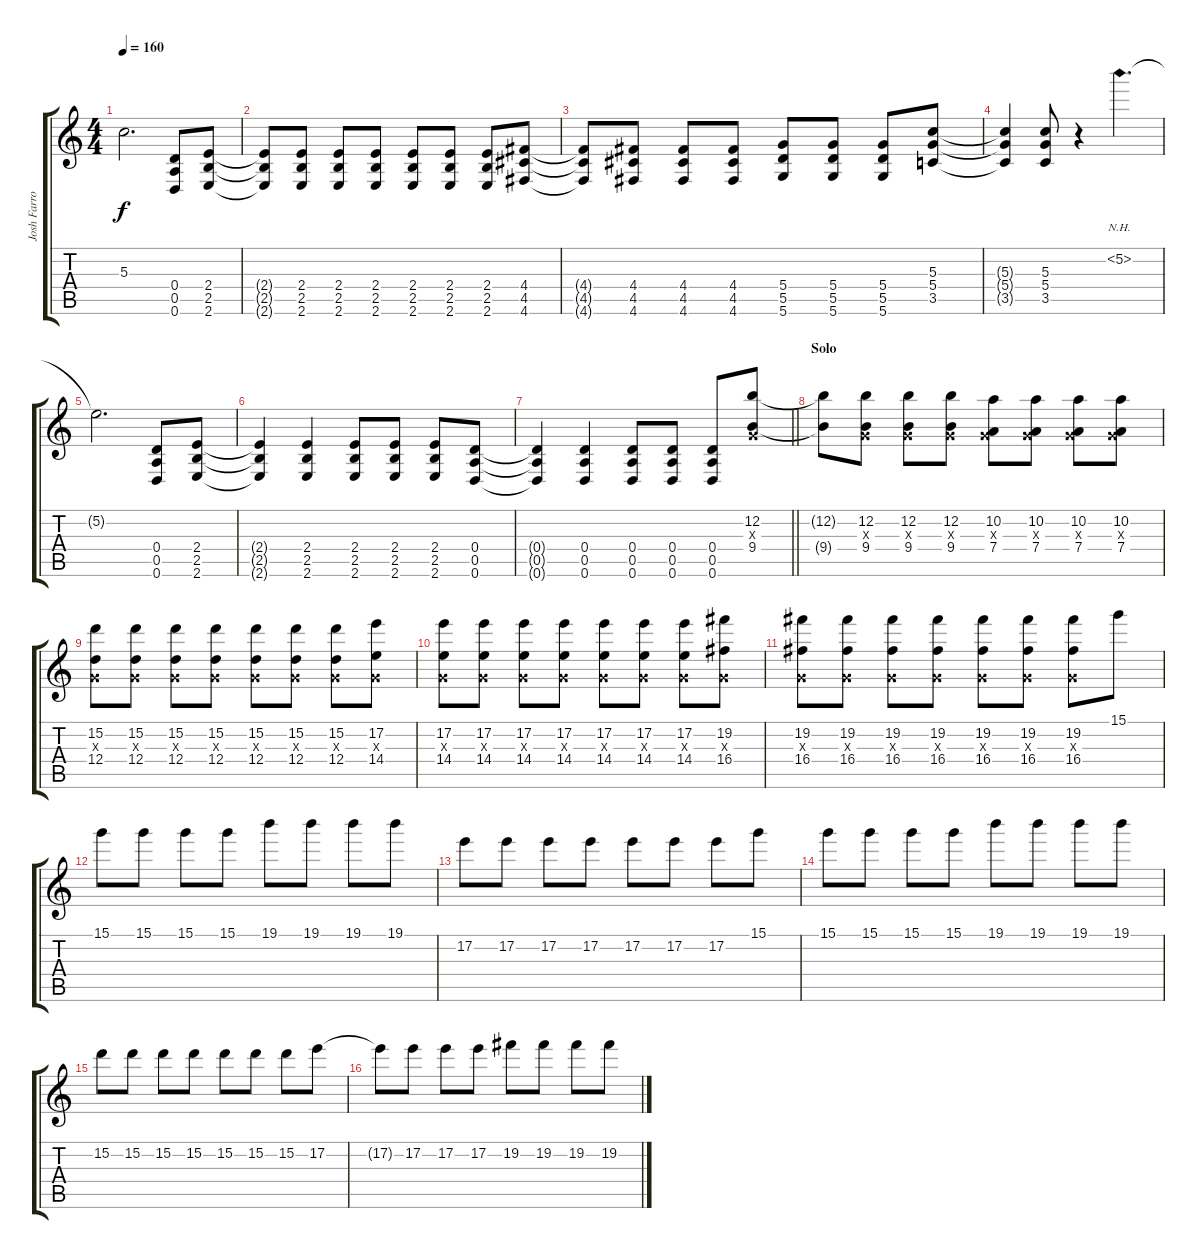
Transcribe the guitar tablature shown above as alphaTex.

\track ("Josh Farro" "Josh Farro") {instrument overdrivenguitar}
\staff {score tabs}
\tuning (E4 B3 G3 D3 A2 D2) {hide}
\ts (4 4)
\tempo 160
\clef g2
\ks c
5.3{t}.2{d dy f} (0.4 0.5 0.6).8 (2.4 2.5 2.6).8 |
(2.4{t} 2.5{t} 2.6{t}).8 (2.4 2.5 2.6).8 (2.4 2.5 2.6).8 (2.4 2.5 2.6).8 (2.4 2.5 2.6).8 (2.4 2.5 2.6).8 (2.4 2.5 2.6).8 (4.4 4.5 4.6).8 |
(4.4{t} 4.5{t} 4.6{t}).8 (4.4 4.5 4.6).8 (4.4 4.5 4.6).8 (4.4 4.5 4.6).8 (5.4 5.5 5.6).8 (5.4 5.5 5.6).8 (5.4 5.5 5.6).8 (5.3 5.4 3.5).8 |
(5.3{t} 5.4{t} 3.5{t}).4 (5.3 5.4 3.5).8 r.4 5.2{nh}.4{d} |
5.2{t}.2{d} (0.4 0.5 0.6).8 (2.4 2.5 2.6).8 |
(2.4{t} 2.5{t} 2.6{t}).4 (2.4 2.5 2.6).4 (2.4 2.5 2.6).8 (2.4 2.5 2.6).8 (2.4 2.5 2.6).8 (0.4 0.5 0.6).8 |
\barLineRight lightlight
(0.4{t} 0.5{t} 0.6{t}).4 (0.4 0.5 0.6).4 (0.4 0.5 0.6).8 (0.4 0.5 0.6).8 (0.4 0.5 0.6).8 (12.2 0.3{x} 9.4).8{volume 11 balance 8} |
\section ("" "Solo")
(12.2{t} 9.4{t}).8 (12.2 0.3{x} 9.4).8 (12.2 0.3{x} 9.4).8 (12.2 0.3{x} 9.4).8 (10.2 0.3{x} 7.4).8 (10.2 0.3{x} 7.4).8 (10.2 0.3{x} 7.4).8 (10.2 0.3{x} 7.4).8 |
(15.2 0.3{x} 12.4).8 (15.2 0.3{x} 12.4).8 (15.2 0.3{x} 12.4).8 (15.2 0.3{x} 12.4).8 (15.2 0.3{x} 12.4).8 (15.2 0.3{x} 12.4).8 (15.2 0.3{x} 12.4).8 (17.2 0.3{x} 14.4).8 |
(17.2 0.3{x} 14.4).8 (17.2 0.3{x} 14.4).8 (17.2 0.3{x} 14.4).8 (17.2 0.3{x} 14.4).8 (17.2 0.3{x} 14.4).8 (17.2 0.3{x} 14.4).8 (17.2 0.3{x} 14.4).8 (19.2 0.3{x} 16.4).8 |
(19.2 0.3{x} 16.4).8 (19.2 0.3{x} 16.4).8 (19.2 0.3{x} 16.4).8 (19.2 0.3{x} 16.4).8 (19.2 0.3{x} 16.4).8 (19.2 0.3{x} 16.4).8 (19.2 0.3{x} 16.4).8 15.1.8 |
15.1.8 15.1.8 15.1.8 15.1.8 19.1.8 19.1.8 19.1.8 19.1.8 |
17.2.8 17.2.8 17.2.8 17.2.8 17.2.8 17.2.8 17.2.8 15.1.8 |
15.1.8 15.1.8 15.1.8 15.1.8 19.1.8 19.1.8 19.1.8 19.1.8 |
15.2.8 15.2.8 15.2.8 15.2.8 15.2.8 15.2.8 15.2.8 17.2.8 |
17.2{t}.8 17.2.8 17.2.8 17.2.8 19.2.8 19.2.8 19.2.8 19.2.8
